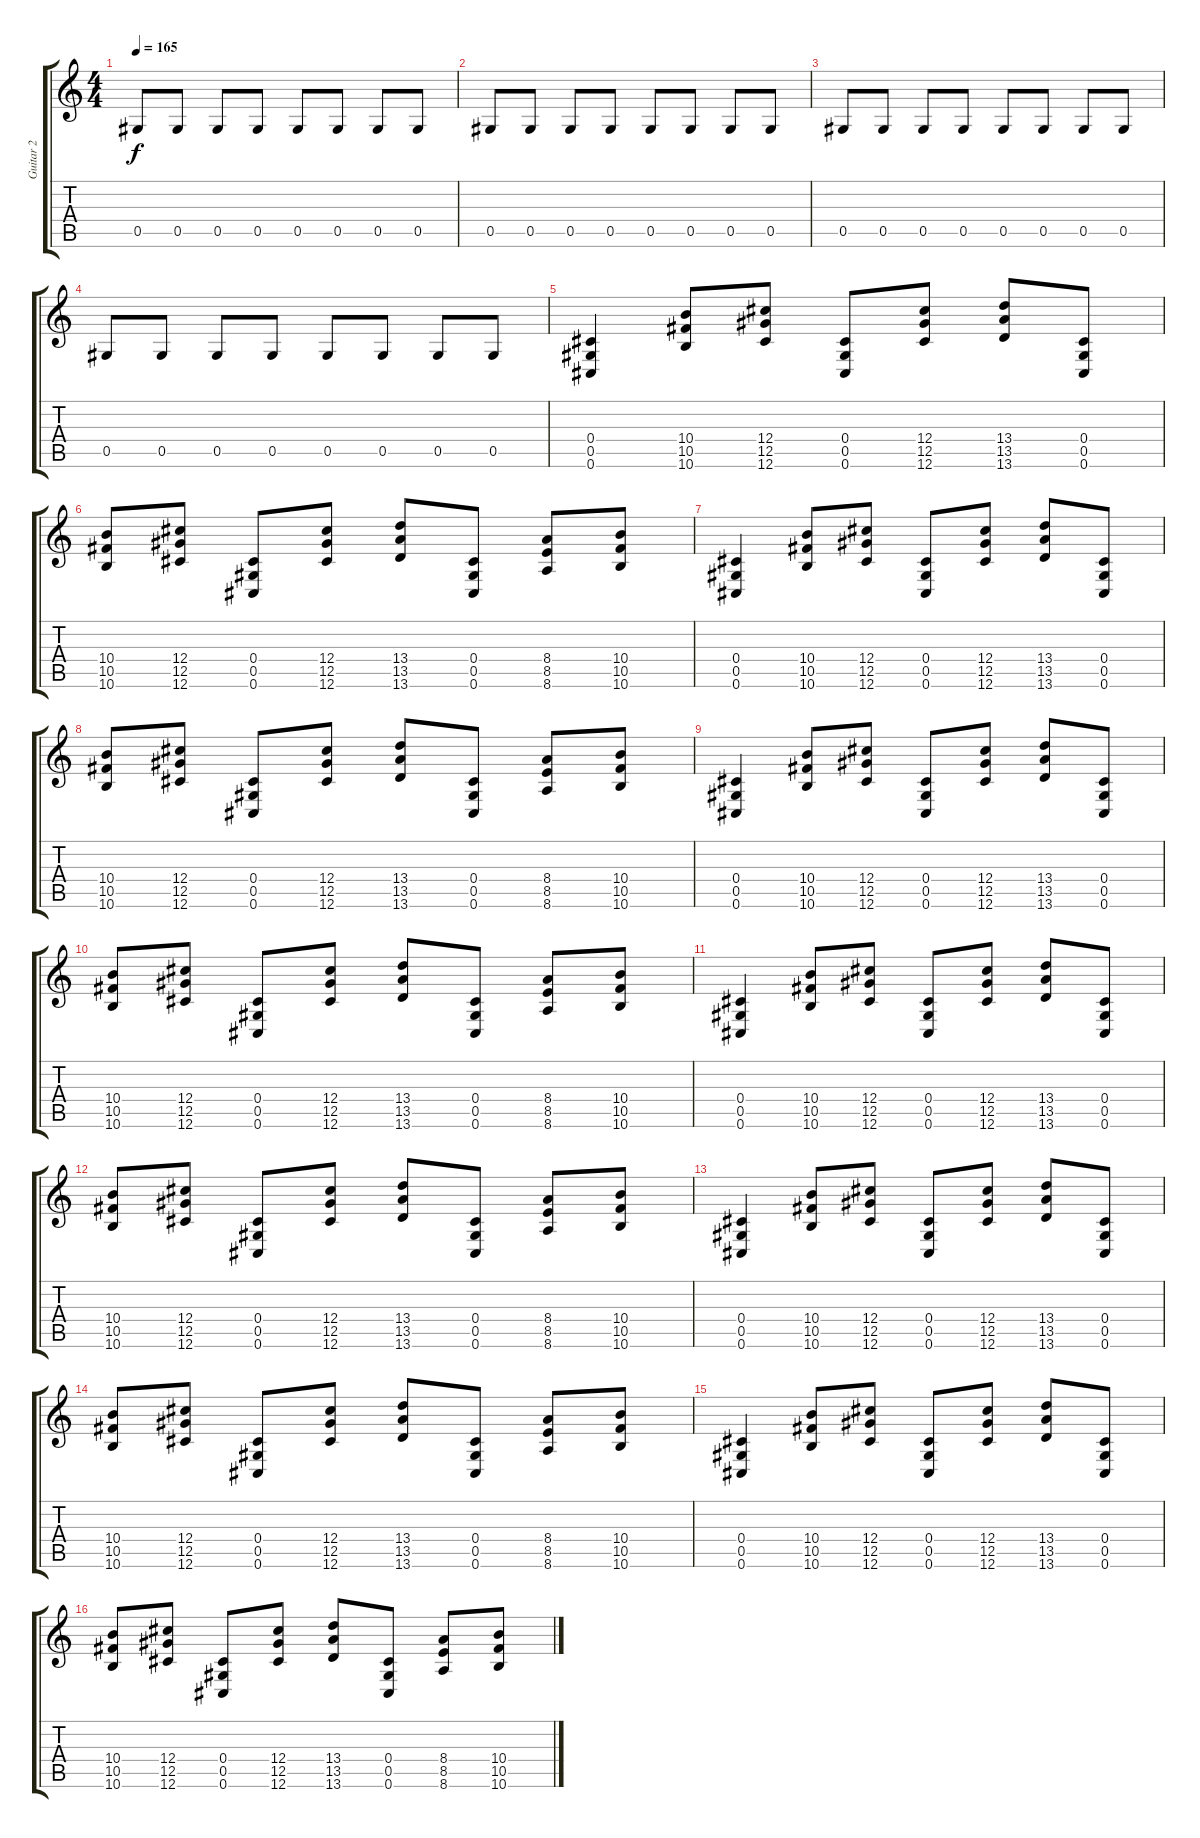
\track ("Guitar 2" "Guitar 2") {instrument distortionguitar}
\staff {score tabs}
\tuning (Eb4 Bb3 Gb3 Db3 Ab2 Db2) {hide}
\ts (4 4)
\tempo 165
\clef g2
\ks c
0.5.8{dy f} 0.5.8 0.5.8 0.5.8 0.5.8 0.5.8 0.5.8 0.5.8 |
0.5.8 0.5.8 0.5.8 0.5.8 0.5.8 0.5.8 0.5.8 0.5.8 |
0.5.8 0.5.8 0.5.8 0.5.8 0.5.8 0.5.8 0.5.8 0.5.8 |
0.5.8 0.5.8 0.5.8 0.5.8 0.5.8 0.5.8 0.5.8 0.5.8 |
(0.4 0.5 0.6).4{volume 16} (10.4 10.5 10.6).8 (12.4 12.5 12.6).8 (0.4 0.5 0.6).8 (12.4 12.5 12.6).8 (13.4 13.5 13.6).8 (0.4 0.5 0.6).8 |
(10.4 10.5 10.6).8 (12.4 12.5 12.6).8 (0.4 0.5 0.6).8 (12.4 12.5 12.6).8 (13.4 13.5 13.6).8 (0.4 0.5 0.6).8 (8.4 8.5 8.6).8 (10.4 10.5 10.6).8 |
(0.4 0.5 0.6).4 (10.4 10.5 10.6).8 (12.4 12.5 12.6).8 (0.4 0.5 0.6).8 (12.4 12.5 12.6).8 (13.4 13.5 13.6).8 (0.4 0.5 0.6).8 |
(10.4 10.5 10.6).8 (12.4 12.5 12.6).8 (0.4 0.5 0.6).8 (12.4 12.5 12.6).8 (13.4 13.5 13.6).8 (0.4 0.5 0.6).8 (8.4 8.5 8.6).8 (10.4 10.5 10.6).8 |
(0.4 0.5 0.6).4 (10.4 10.5 10.6).8 (12.4 12.5 12.6).8 (0.4 0.5 0.6).8 (12.4 12.5 12.6).8 (13.4 13.5 13.6).8 (0.4 0.5 0.6).8 |
(10.4 10.5 10.6).8 (12.4 12.5 12.6).8 (0.4 0.5 0.6).8 (12.4 12.5 12.6).8 (13.4 13.5 13.6).8 (0.4 0.5 0.6).8 (8.4 8.5 8.6).8 (10.4 10.5 10.6).8 |
(0.4 0.5 0.6).4 (10.4 10.5 10.6).8 (12.4 12.5 12.6).8 (0.4 0.5 0.6).8 (12.4 12.5 12.6).8 (13.4 13.5 13.6).8 (0.4 0.5 0.6).8 |
(10.4 10.5 10.6).8 (12.4 12.5 12.6).8 (0.4 0.5 0.6).8 (12.4 12.5 12.6).8 (13.4 13.5 13.6).8 (0.4 0.5 0.6).8 (8.4 8.5 8.6).8 (10.4 10.5 10.6).8 |
(0.4 0.5 0.6).4 (10.4 10.5 10.6).8 (12.4 12.5 12.6).8 (0.4 0.5 0.6).8 (12.4 12.5 12.6).8 (13.4 13.5 13.6).8 (0.4 0.5 0.6).8 |
(10.4 10.5 10.6).8 (12.4 12.5 12.6).8 (0.4 0.5 0.6).8 (12.4 12.5 12.6).8 (13.4 13.5 13.6).8 (0.4 0.5 0.6).8 (8.4 8.5 8.6).8 (10.4 10.5 10.6).8 |
(0.4 0.5 0.6).4 (10.4 10.5 10.6).8 (12.4 12.5 12.6).8 (0.4 0.5 0.6).8 (12.4 12.5 12.6).8 (13.4 13.5 13.6).8 (0.4 0.5 0.6).8 |
(10.4 10.5 10.6).8 (12.4 12.5 12.6).8 (0.4 0.5 0.6).8 (12.4 12.5 12.6).8 (13.4 13.5 13.6).8 (0.4 0.5 0.6).8 (8.4 8.5 8.6).8 (10.4 10.5 10.6).8
